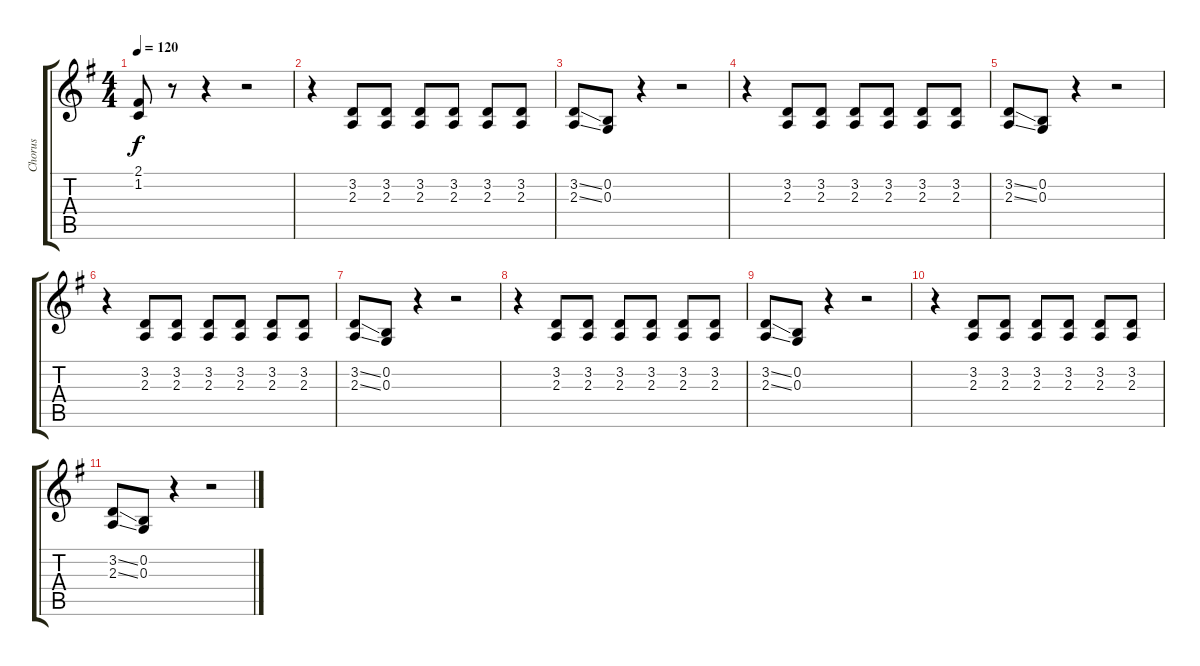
\track ("Chorus" "Chorus") {instrument sopranosax}
\staff {score tabs}
\tuning (E4 B3 G3 D3 A2 E2) {hide}
\ts (4 4)
\tempo 120
\clef g2
\ks g
(2.1{t} 1.2{t}).8{dy f} r.8 r.4 r.2 |
r.4 (3.2 2.3).8 (3.2 2.3).8 (3.2 2.3).8 (3.2 2.3).8 (3.2 2.3).8 (3.2 2.3).8 |
(3.2{ss} 2.3{ss}).8 (0.2 0.3).8 r.4 r.2 |
r.4 (3.2 2.3).8 (3.2 2.3).8 (3.2 2.3).8 (3.2 2.3).8 (3.2 2.3).8 (3.2 2.3).8 |
(3.2{ss} 2.3{ss}).8 (0.2 0.3).8 r.4 r.2 |
r.4 (3.2 2.3).8 (3.2 2.3).8 (3.2 2.3).8 (3.2 2.3).8 (3.2 2.3).8 (3.2 2.3).8 |
(3.2{ss} 2.3{ss}).8 (0.2 0.3).8 r.4 r.2 |
r.4{volume 11 instrument sopranosax} (3.2 2.3).8 (3.2 2.3).8 (3.2 2.3).8 (3.2 2.3).8 (3.2 2.3).8 (3.2 2.3).8 |
(3.2{ss} 2.3{ss}).8{volume 8 instrument sopranosax} (0.2 0.3).8 r.4 r.2 |
r.4{volume 6 instrument sopranosax} (3.2 2.3).8 (3.2 2.3).8 (3.2 2.3).8 (3.2 2.3).8 (3.2 2.3).8 (3.2 2.3).8 |
(3.2{ss} 2.3{ss}).8{volume 3 instrument sopranosax} (0.2 0.3).8 r.4 r.2
